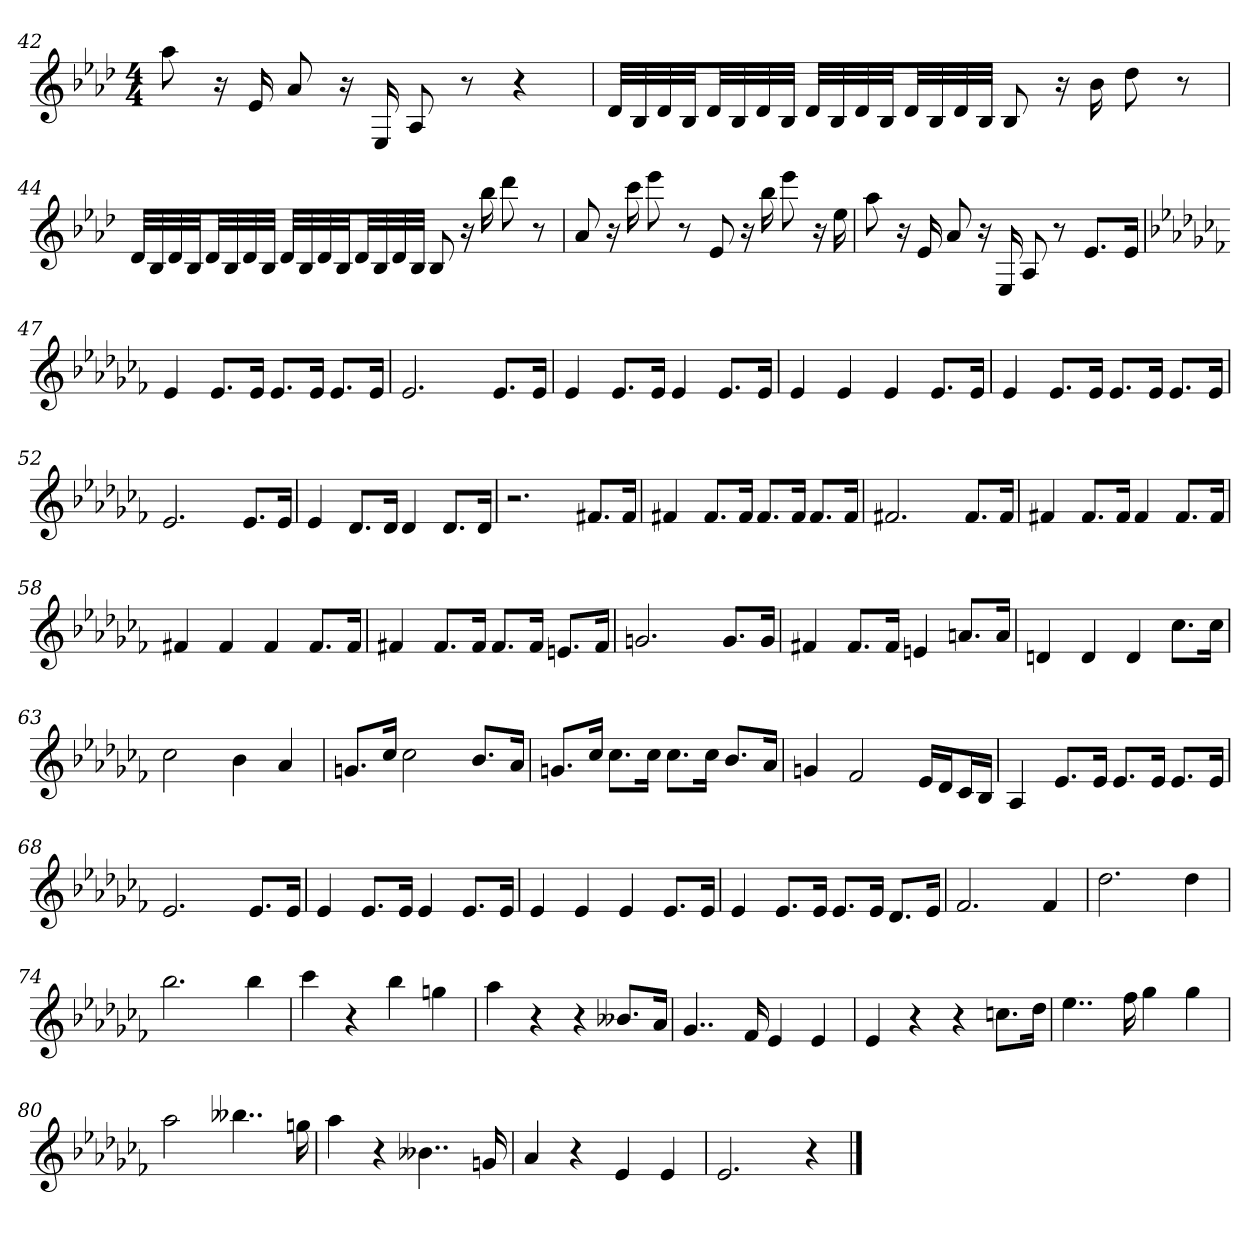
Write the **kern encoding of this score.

**kern
*part1
*staff1
*clefG2
*k[b-e-a-d-]
*M4/4
=42
8aa-
16r
16e-
8a-
16r
16E-
8A-
8r
4r
=43
32d-/LLL
32B-/
32d-/
32B-/JJ
32d-/LL
32B-/
32d-/
32B-/JJJ
32d-/LLL
32B-/
32d-/
32B-/JJ
32d-/LL
32B-/
32d-/
32B-/JJJ
8B-
16r
16b-
8dd-
8r
=44
32d-/LLL
32B-/
32d-/
32B-/JJ
32d-/LL
32B-/
32d-/
32B-/JJJ
32d-/LLL
32B-/
32d-/
32B-/JJ
32d-/LL
32B-/
32d-/
32B-/JJJ
8B-
16r
16bb-
8ddd-
8r
=45
8a-
16r
16ccc
8eee-
8r
8e-
16r
16bb-
8eee-
16r
16ee-
=46
8aa-
16r
16e-
8a-
16r
16E-
8A-
8r
8.e-/L
16e-/Jk
=47
*k[b-e-a-d-g-c-f-]
4e-
8.e-/L
16e-/Jk
8.e-/L
16e-/Jk
8.e-/L
16e-/Jk
=48
2.e-
8.e-/L
16e-/Jk
=49
4e-
8.e-/L
16e-/Jk
4e-
8.e-/L
16e-/Jk
=50
4e-
4e-
4e-
8.e-/L
16e-/Jk
=51
4e-
8.e-/L
16e-/Jk
8.e-/L
16e-/Jk
8.e-/L
16e-/Jk
=52
2.e-
8.e-/L
16e-/Jk
=53
4e-
8.d-/L
16d-/Jk
4d-
8.d-/L
16d-/Jk
=54
2.r
8.f#X/L
16f#/Jk
=55
4f#X
8.f#/L
16f#/Jk
8.f#/L
16f#/Jk
8.f#/L
16f#/Jk
=56
2.f#X
8.f#/L
16f#/Jk
=57
4f#X
8.f#/L
16f#/Jk
4f#
8.f#/L
16f#/Jk
=58
4f#X
4f#
4f#
8.f#/L
16f#/Jk
=59
4f#X
8.f#/L
16f#/Jk
8.f#/L
16f#/Jk
8.en/L
16f#/Jk
=60
2.gn
8.g/L
16g/Jk
=61
4f#X
8.f#/L
16f#/Jk
4en
8.an/L
16a/Jk
=62
4dn
4d
4d
8.cc-\L
16cc-\Jk
=63
2cc-
4b-
4a-
=64
8.gn/L
16cc-/Jk
2cc-
8.b-/L
16a-/Jk
=65
8.gn/L
16cc-/Jk
8.cc-\L
16cc-\Jk
8.cc-\L
16cc-\Jk
8.b-/L
16a-/Jk
=66
4gn
2f-
16e-/LL
16d-/J
16c-/L
16B-/JJ
=67
4A-
8.e-/L
16e-/Jk
8.e-/L
16e-/Jk
8.e-/L
16e-/Jk
=68
2.e-
8.e-/L
16e-/Jk
=69
4e-
8.e-/L
16e-/Jk
4e-
8.e-/L
16e-/Jk
=70
4e-
4e-
4e-
8.e-/L
16e-/Jk
=71
4e-
8.e-/L
16e-/Jk
8.e-/L
16e-/Jk
8.d-/L
16e-/Jk
=72
2.f-
4f-
=73
2.dd-
4dd-
=74
2.bb-
4bb-
=75
4ccc-
4r
4bb-
4ggn
=76
4aa-
4r
4r
8.b--X/L
16a-/Jk
=77
4..g-
16f-
4e-
4e-
=78
4e-
4r
4r
8.ccn\L
16dd-\Jk
=79
4..ee-
16ff-
4gg-
4gg-
=80
2aa-
4..bb--X
16ggn
=81
4aa-
4r
4..b--X
16gn
=82
4a-
4r
4e-
4e-
=83
2.e-
4r
==
*-
